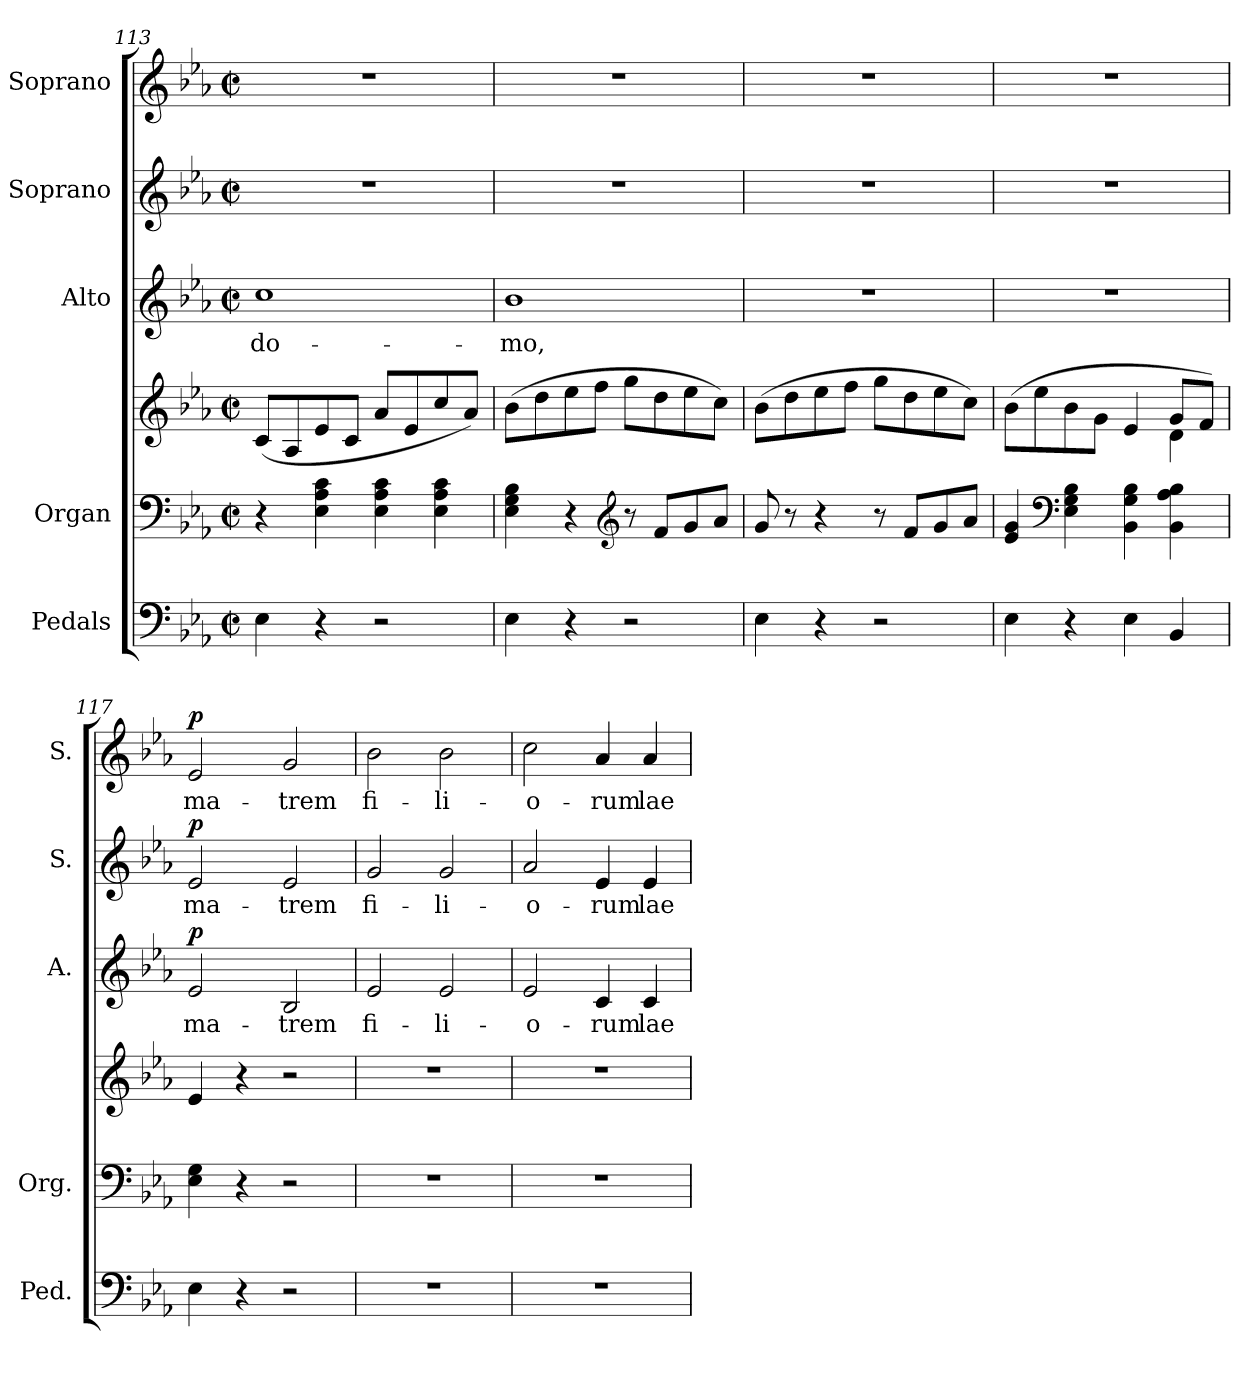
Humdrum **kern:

**kern	**kern	**kern	**kern	**text	**dynam	**kern	**text	**dynam	**kern	**text	**dynam
*part5	*part4	*part4	*part3	*part3	*part3	*part2	*part2	*part2	*part1	*part1	*part1
*staff6	*staff5	*staff4	*staff3	*staff3	*staff3	*staff2	*staff2	*staff2	*staff1	*staff1	*staff1
*I"Pedals	*I"Organ	*	*I"Alto	*	*	*I"Soprano	*	*	*I"Soprano	*	*
*I'Ped.	*I'Org.	*	*I'A.	*	*	*I'S.	*	*	*I'S.	*	*
*clefF4	*clefF4	*clefG2	*clefG2	*	*	*clefG2	*	*	*clefG2	*	*
*k[b-e-a-]	*k[b-e-a-]	*k[b-e-a-]	*k[b-e-a-]	*	*	*k[b-e-a-]	*	*	*k[b-e-a-]	*	*
*E-:	*E-:	*E-:	*E-:	*	*	*E-:	*	*	*E-:	*	*
*M2/2	*M2/2	*M2/2	*M2/2	*	*	*M2/2	*	*	*M2/2	*	*
*met(c|)	*met(c|)	*met(c|)	*met(c|)	*	*	*met(c|)	*	*	*met(c|)	*	*
=113	=113	=113	=113	=113	=113	=113	=113	=113	=113	=113	=113
!	!	!	!	!LO:LY:b:color=#000000	!	!	!	!	!	!	!
4E-i\	4r	(8ci/L	1cci	do-	.	1r	.	.	1r	.	.
.	.	8A-i/	.	.	.	.	.	.	.	.	.
4r	4E-i\ 4A-i 4ci	8e-i/	.	.	.	.	.	.	.	.	.
.	.	8ci/J	.	.	.	.	.	.	.	.	.
2r	4E-i\ 4A-i 4ci	8a-i/L	.	.	.	.	.	.	.	.	.
.	.	8e-i/	.	.	.	.	.	.	.	.	.
.	4E-i\ 4A-i 4ci	8cci/	.	.	.	.	.	.	.	.	.
.	.	8a-i/J)	.	.	.	.	.	.	.	.	.
=114	=114	=114	=114	=114	=114	=114	=114	=114	=114	=114	=114
!	!	!	!	!LO:LY:b:color=#000000	!	!	!	!	!	!	!
4E-i\	4E-i\ 4Gi 4B-i	(8b-i\L	1b-i	-mo,	.	1r	.	.	1r	.	.
.	.	8ddi\	.	.	.	.	.	.	.	.	.
4r	4r	8ee-i\	.	.	.	.	.	.	.	.	.
.	.	8ffi\J	.	.	.	.	.	.	.	.	.
*	*clefG2	*	*	*	*	*	*	*	*	*	*
2r	8r	8ggi\L	.	.	.	.	.	.	.	.	.
.	8fi/L	8ddi\	.	.	.	.	.	.	.	.	.
.	8gi/	8ee-i\	.	.	.	.	.	.	.	.	.
.	8a-i/J	8cci\J)	.	.	.	.	.	.	.	.	.
=115	=115	=115	=115	=115	=115	=115	=115	=115	=115	=115	=115
4E-i\	8gi/	(8b-i\L	1r	.	.	1r	.	.	1r	.	.
.	8r	8ddi\	.	.	.	.	.	.	.	.	.
4r	4r	8ee-i\	.	.	.	.	.	.	.	.	.
.	.	8ffi\J	.	.	.	.	.	.	.	.	.
2r	8r	8ggi\L	.	.	.	.	.	.	.	.	.
.	8fi/L	8ddi\	.	.	.	.	.	.	.	.	.
.	8gi/	8ee-i\	.	.	.	.	.	.	.	.	.
.	8a-i/J	8cci\J)	.	.	.	.	.	.	.	.	.
!!LO:LB:g=z
=116	=116	=116	=116	=116	=116	=116	=116	=116	=116	=116	=116
*	*	*^	*	*	*	*	*	*	*	*	*
4E-i\	4e-i/ 4gi	(8b-i\L	2.ryy	1r	.	.	1r	.	.	1r	.	.
*	*clefF4	*	*	*	*	*	*	*	*	*	*	*
.	.	8ee-i\	.	.	.	.	.	.	.	.	.	.
4r	4E-i\ 4Gi 4B-i	8b-i\	.	.	.	.	.	.	.	.	.	.
.	.	8gi\J	.	.	.	.	.	.	.	.	.	.
4E-i\	4BB-i\ 4Gi 4B-i	4e-i/	.	.	.	.	.	.	.	.	.	.
4BB-i/	4BB-i\ 4A-i 4B-i	8gi/L	4di\	.	.	.	.	.	.	.	.	.
.	.	8fi/J)	.	.	.	.	.	.	.	.	.	.
*	*	*v	*v	*	*	*	*	*	*	*	*	*
=117	=117	=117	=117	=117	=117	=117	=117	=117	=117	=117	=117
!	!	!	!	!LO:LY:b:color=#000000	!	!	!	!	!	!	!
!	!	!	!	!	!	!	!LO:LY:b:color=#000000	!	!	!	!
!	!	!	!	!	!	!	!	!	!	!LO:LY:b:color=#000000	!
4E-i\	4E-i\ 4Gi	4e-i/	2e-i/	ma-	p	2e-i/	ma-	p	2e-i/	ma-	p
4r	4r	4r	.	.	.	.	.	.	.	.	.
!	!	!	!	!LO:LY:b:color=#000000	!	!	!	!	!	!	!
!	!	!	!	!	!	!	!LO:LY:b:color=#000000	!	!	!	!
!	!	!	!	!	!	!	!	!	!	!LO:LY:b:color=#000000	!
2r	2r	2r	2B-i/	-trem	.	2e-i/	-trem	.	2gi/	-trem	.
=118	=118	=118	=118	=118	=118	=118	=118	=118	=118	=118	=118
!	!	!	!	!LO:LY:b:color=#000000	!	!	!	!	!	!	!
!	!	!	!	!	!	!	!LO:LY:b:color=#000000	!	!	!	!
!	!	!	!	!	!	!	!	!	!	!LO:LY:b:color=#000000	!
1r	1r	1r	2e-i/	fi-	.	2gi/	fi-	.	2b-i\	fi-	.
!	!	!	!	!LO:LY:b:color=#000000	!	!	!	!	!	!	!
!	!	!	!	!	!	!	!LO:LY:b:color=#000000	!	!	!	!
!	!	!	!	!	!	!	!	!	!	!LO:LY:b:color=#000000	!
.	.	.	2e-i/	-li-	.	2gi/	-li-	.	2b-i\	-li-	.
=119	=119	=119	=119	=119	=119	=119	=119	=119	=119	=119	=119
!	!	!	!	!LO:LY:b:color=#000000	!	!	!	!	!	!	!
!	!	!	!	!	!	!	!LO:LY:b:color=#000000	!	!	!	!
!	!	!	!	!	!	!	!	!	!	!LO:LY:b:color=#000000	!
1r	1r	1r	2e-i/	-o-	.	2a-i/	-o-	.	2cci\	-o-	.
!	!	!	!	!LO:LY:b:color=#000000	!	!	!	!	!	!	!
!	!	!	!	!	!	!	!LO:LY:b:color=#000000	!	!	!	!
!	!	!	!	!	!	!	!	!	!	!LO:LY:b:color=#000000	!
.	.	.	4ci/	-rum	.	4e-i/	-rum	.	4a-i/	-rum	.
!	!	!	!	!LO:LY:b:color=#000000	!	!	!	!	!	!	!
!	!	!	!	!	!	!	!LO:LY:b:color=#000000	!	!	!	!
!	!	!	!	!	!	!	!	!	!	!LO:LY:b:color=#000000	!
.	.	.	4ci/	lae-	.	4e-i/	lae-	.	4a-i/	lae-	.
=	=	=	=	=	=	=	=	=	=	=	=
*-	*-	*-	*-	*-	*-	*-	*-	*-	*-	*-	*-
